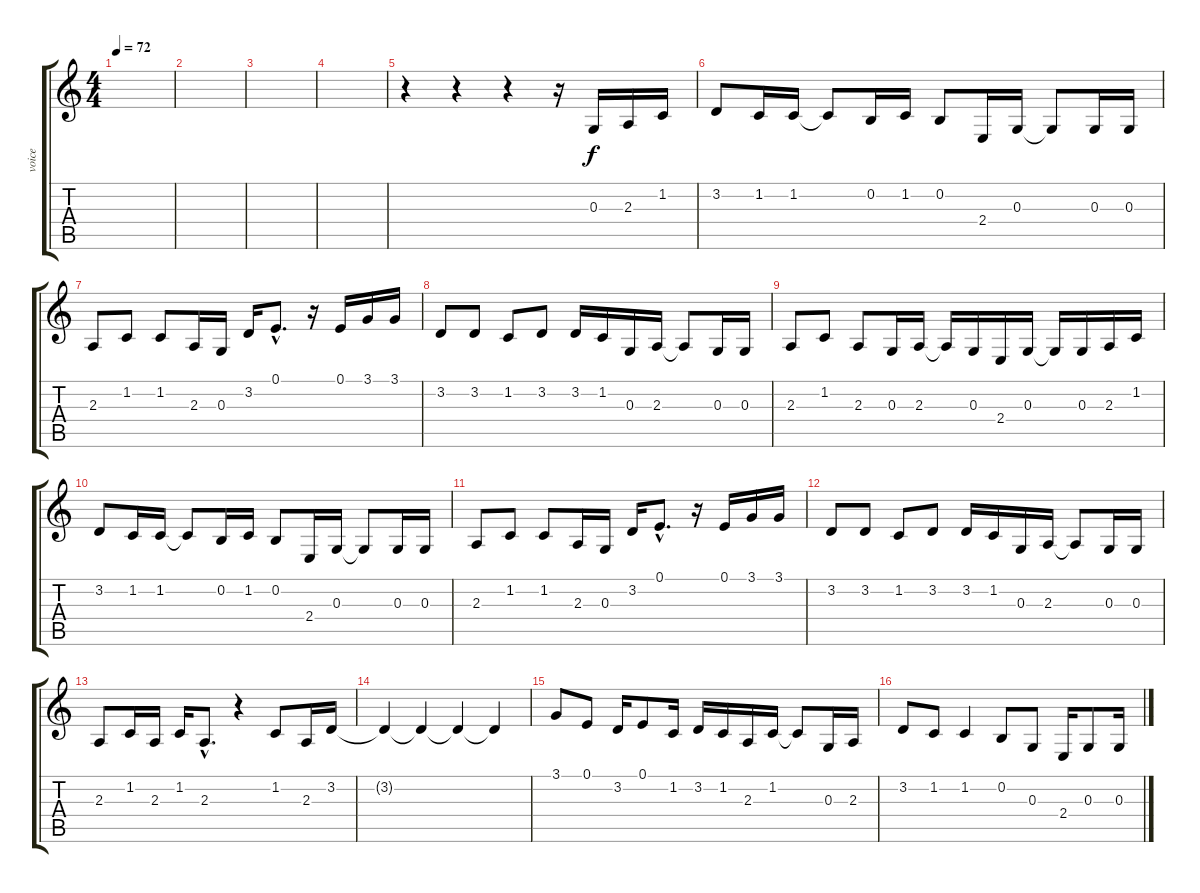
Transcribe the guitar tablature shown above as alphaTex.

\track ("voice" "voice") {instrument fx8scifi}
\staff {score tabs}
\tuning (E4 B3 G3 D3 A2 E2) {hide}
\ts (4 4)
\tempo 72
\clef g2
\ks c
|
|
|
|
r.4 r.4 r.4 r.16 0.3.16 2.3.16 1.2.16 |
3.2.8 1.2.16 1.2.16 1.2{t}.8 0.2.16 1.2.16 0.2.8 2.4.16 0.3.16 0.3{t}.8 0.3.16 0.3.16 |
2.3.8 1.2.8 1.2.8 2.3.16 0.3.16 3.2.16 0.1{hac}.8{d} r.16 0.1.16 3.1.16 3.1.16 |
3.2.8 3.2.8 1.2.8 3.2.8 3.2.16 1.2.16 0.3.16 2.3.16 2.3{t}.8 0.3.16 0.3.16 |
2.3.8 1.2.8 2.3.8 0.3.16 2.3.16 2.3{t}.16 0.3.16 2.4.16 0.3.16 0.3{t}.16 0.3.16 2.3.16 1.2.16 |
3.2.8 1.2.16 1.2.16 1.2{t}.8 0.2.16 1.2.16 0.2.8 2.4.16 0.3.16 0.3{t}.8 0.3.16 0.3.16 |
2.3.8 1.2.8 1.2.8 2.3.16 0.3.16 3.2.16 0.1{hac}.8{d} r.16 0.1.16 3.1.16 3.1.16 |
3.2.8 3.2.8 1.2.8 3.2.8 3.2.16 1.2.16 0.3.16 2.3.16 2.3{t}.8 0.3.16 0.3.16 |
2.3.8 1.2.16 2.3.16 1.2.16 2.3{hac}.8{d} r.4 1.2.8 2.3.16 3.2.16 |
3.2{t}.4 3.2{t}.4 3.2{t}.4 3.2{t}.4 |
3.1.8 0.1.8 3.2.16 0.1.8 1.2.16 3.2.16 1.2.16 2.3.16 1.2.16 1.2{t}.8 0.3.16 2.3.16 |
3.2.8 1.2.8 1.2.4 0.2.8 0.3.8 2.4.16 0.3.8 0.3.16
